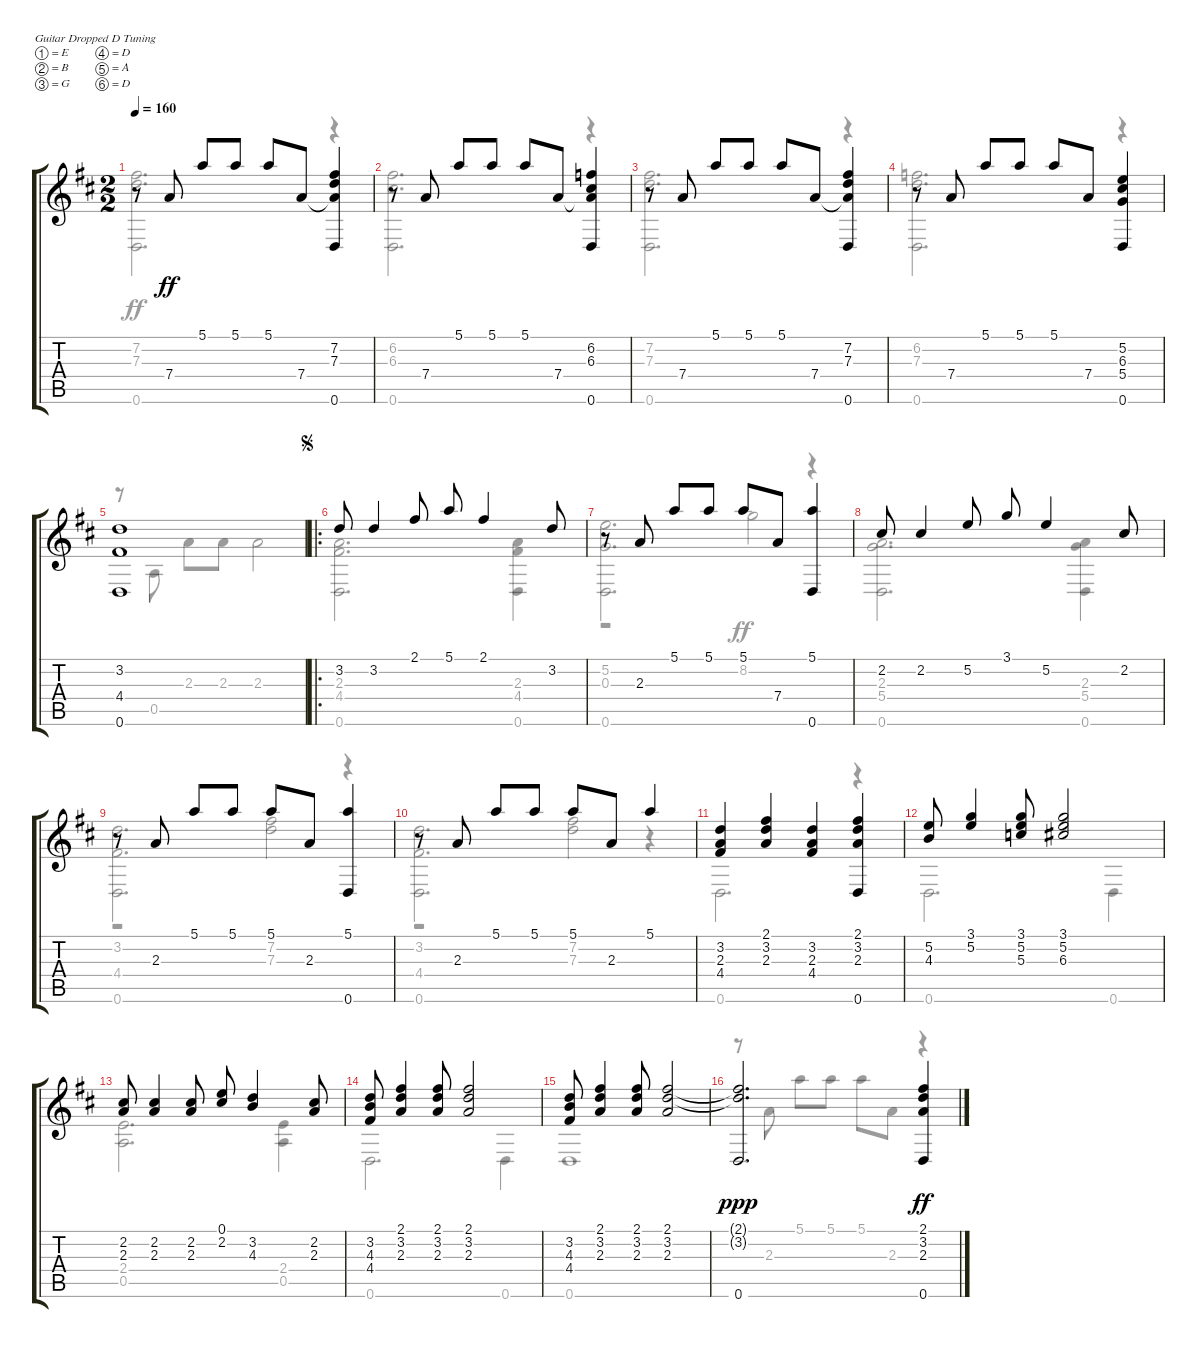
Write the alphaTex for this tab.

\bracketExtendMode groupsimilarinstruments
\firstSystemTrackNameOrientation horizontal
\otherSystemsTrackNameOrientation horizontal
\track "" {instrument acousticguitarnylon}
\staff {score tabs}
\tuning (E4 B3 G3 D3 A2 D2)
\voice
\ts (2 2)
\tempo 160
\clef g2
\ks d
r.8{dy ff instrument acousticguitarnylon} 7.4.8 5.1.8 5.1.8 5.1.8 7.4.8 (7.2 7.3 7.4{t} 0.6).4 |
r.8 7.4.8 5.1.8 5.1.8 5.1.8 7.4.8 (6.2 6.3 7.4{t} 0.6).4 |
r.8 7.4.8 5.1.8 5.1.8 5.1.8 7.4.8 (7.2 7.3 7.4{t} 0.6).4 |
r.8 7.4.8 5.1.8 5.1.8 5.1.8 7.4.8 (5.2 6.3 5.4 0.6).4 |
(3.2 4.4 0.6).1 |
\ro
\jump segno
3.2.8 3.2.4 2.1.8 5.1.8 2.1.4 3.2.8 |
r.8 2.3.8 5.1.8 5.1.8 5.1.8 7.4.8 (5.1 0.6).4 |
2.2.8 2.2.4 5.2.8 3.1.8 5.2.4 2.2.8 |
r.8 2.3.8 5.1.8 5.1.8 5.1.8 2.3.8 (5.1 0.6).4 |
r.8 2.3.8 5.1.8 5.1.8 5.1.8 2.3.8 5.1.4 |
(3.2 2.3 4.4).4 (2.1 3.2 2.3).4 (3.2 2.3 4.4).4 (2.1 3.2 2.3 0.6).4 |
(5.2 4.3).8 (3.1 5.2).4 (3.1 5.2 5.3).8 (3.1 5.2 6.3).2 |
(2.2 2.3).8 (2.2 2.3).4 (2.2 2.3).8 (0.1 2.2).8 (3.2 4.3).4 (2.2 2.3).8 |
(3.2 4.3 4.4).8 (2.1 3.2 2.3).4 (2.1 3.2 2.3).8 (2.1 3.2 2.3).2 |
(3.2 4.3 4.4).8 (2.1 3.2 2.3).4 (2.1 3.2 2.3).8 (2.1 3.2 2.3).2 |
(2.1{t} 3.2{t} 0.6).2{d dy ppp} (2.1 3.2 2.3 0.6).4{dy ff}
\voice
\clef g2
\ottava regular
\simile none
\ks d
(7.2 7.3 0.6).2{d dy ff} r.4 |
(6.2 6.3 0.6).2{d} r.4 |
(7.2 7.3 0.6).2{d} r.4 |
(6.2 7.3 0.6).2{d} r.4 |
r.8 0.5.8 2.3.8 2.3.8 2.3.2 |
(2.3 4.4 0.6).2{d} (2.3 4.4 0.6).4 |
(5.2 0.3 0.6).2{d} r.4 |
(2.3 5.4 0.6).2{d} (2.3 5.4 0.6).4 |
(3.2 4.4 0.6).2{d} r.4 |
(3.2 4.4 0.6).2{d} r.4 |
0.6.2{d} r.4 |
0.6.2{d} 0.6.4 |
(2.4 0.5).2{d} (2.4 0.5).4 |
0.6.2{d} 0.6.4 |
0.6.1 |
r.8 2.3.8 5.1.8 5.1.8 5.1.8 2.3.8 r.4
\voice
\clef g2
\ottava regular
\simile none
\ks d
|
|
|
|
|
|
r.2 8.2.2 |
|
r.2 (7.2 7.3).2 |
r.2 (7.2 7.3).2 |
|
|
|
|
|
